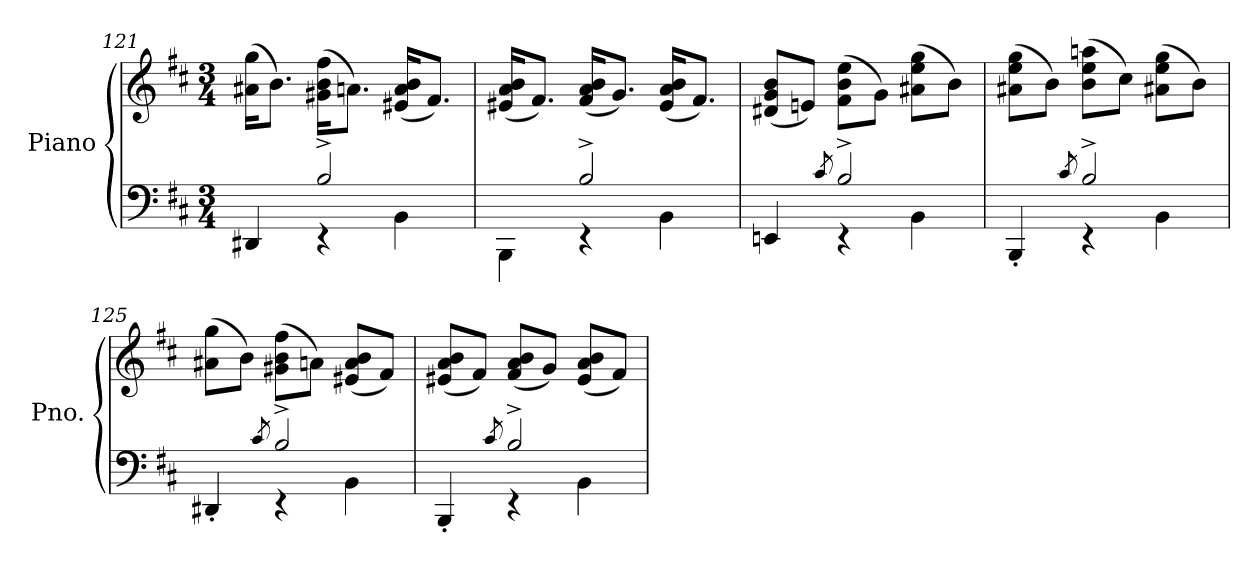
**kern	**kern
*part1	*part1
*staff2	*staff1
*I"Piano	*
*I'Pno.	*
*clefF4	*clefG2
*k[f#c#]	*k[f#c#]
*M3/4	*M3/4
=121	=121
*^	*
4ryy	4DD#X/	(>16a#X\ 16gg\KL
.	.	8.b\J)
2B^/	4r	(>16g#X\ 16b\ 16ff#\KL
.	.	8.an\J)
.	4BB\	(<16e#X/ 16a/ 16b/KL
.	.	8.f#/J)
=122	=122	=122
4ryy	4BBB\	(<16e#X/ 16a/ 16b/KL
.	.	8.f#/J)
2B^/	4r	(<16f#/ 16a/ 16b/KL
.	.	8.g/J)
.	4BB\	(<16e#/ 16a/ 16b/KL
.	.	8.f#/J)
=123	=123	=123
4ryy	4EEn/	(<8d#X/ 8g/ 8b/L
.	.	8en/J)
8qc#/	.	.
2B^/	4r	(>8f#\ 8b\ 8ee\L
.	.	8g\J)
.	4BB\	(>8a#X\ 8ee\ 8gg\L
.	.	8b\J)
!!LO:LB:g=z
=124	=124	=124
4ryy	4BBB'/	(>8a#X\ 8ee\ 8gg\L
.	.	8b\J)
8qc#/	.	.
2B^/	4r	(>8b\ 8ee\ 8aan\L
.	.	8cc#\J)
.	4BB\	(>8a#X\ 8ee\ 8gg\L
.	.	8b\J)
=125	=125	=125
4ryy	4DD#X'/	(>8a#X\ 8gg\L
.	.	8b\J)
8qc#/	.	.
2B^/	4r	(>8g#X\ 8b\ 8ff#\L
.	.	8an\J)
.	4BB\	(<8e#X/ 8a/ 8b/L
.	.	8f#/J)
=126	=126	=126
4ryy	4BBB'/	(<8e#X/ 8a/ 8b/L
.	.	8f#/J)
8qc#/	.	.
2B^/	4r	(<8f#/ 8a/ 8b/L
.	.	8g/J)
.	4BB\	(<8e#/ 8a/ 8b/L
.	.	8f#/J)
*v	*v	*
=	=
*-	*-
